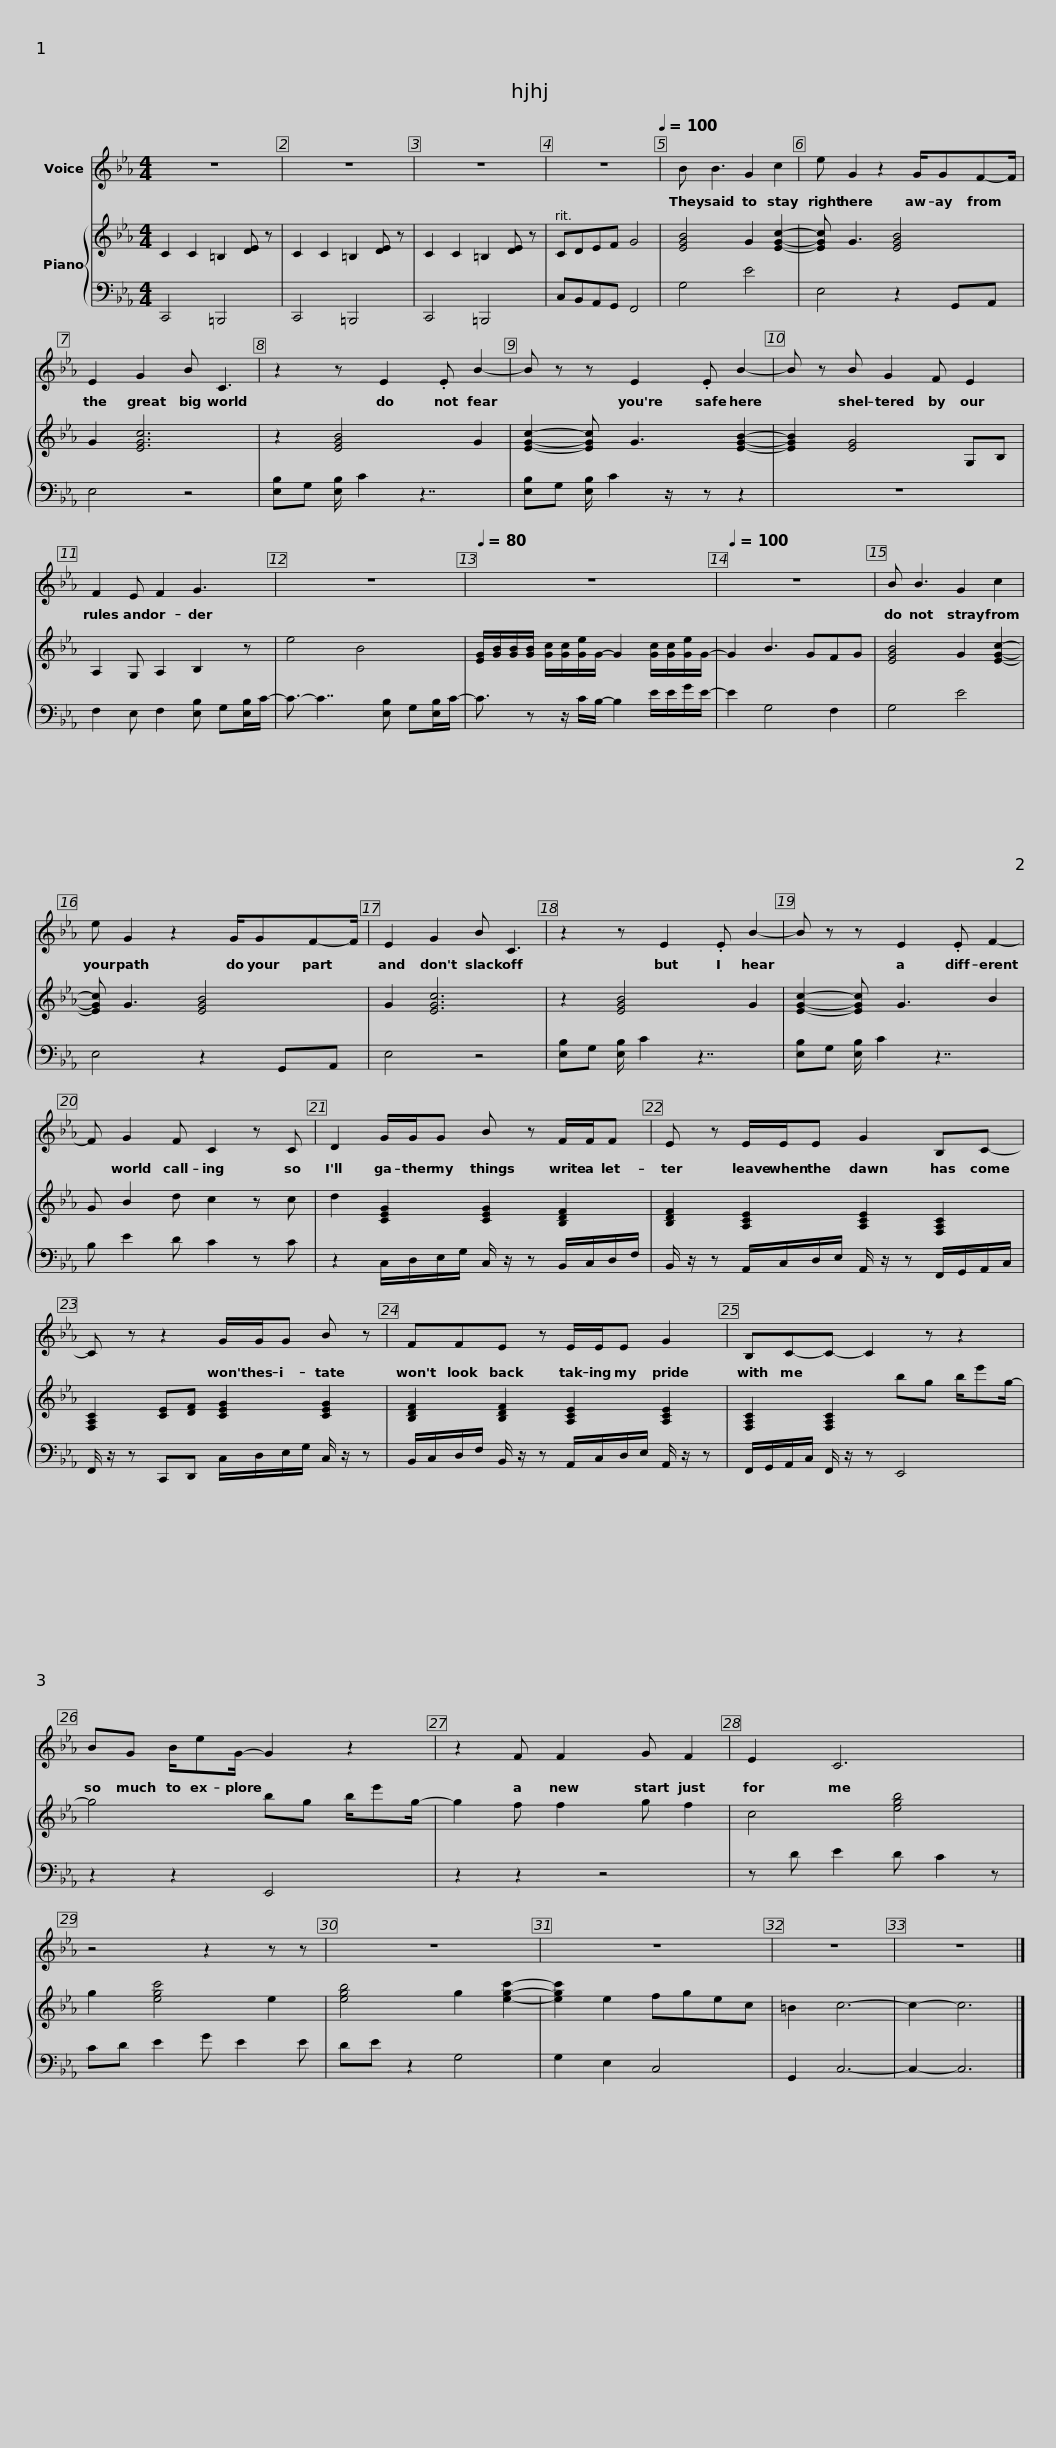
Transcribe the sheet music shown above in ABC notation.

X:1
%%score 1 { 2 | 3 }
L:1/8
M:4/4
I:linebreak $
K:Eb
V:1 treble
V:2 treble
V:3 bass
V:1
 z8 | z8 | z8 | z8[Q:1/4=100] | B B3 G2 c2 |$ %5
 e G2 z2 G/GF-F/ | E2 G2 B C3 | z2 z E2 .E B2- | B z z E2 .E B2- |$ B z B G2 F E2 | %10
 F2 E F2 G3 | z8 |[Q:1/4=80] z8 |$[Q:1/4=100] z8 | B B3 G2 c2 | %15
 e G2 z2 G/GF-F/ | E2 G2 B C3 |$ z2 z E2 .E B2- | B z z E2 .E F2- | F G2 F C2 z C |$ %20
 D2 G/G/G B z F/F/F | E z E/E/E G2 B,C- |$ C z z2 G/G/G B z | FFE z E/E/E G2 |$ B,C-C- C2 z z2 | %25
 BG B/eG/- G2 z2 | z2 F F2 G F2 | E2 C6 |$ z4 z2 z z | z8 | %30
 z8 | z8 | z8 |] %33
V:2
 C2 C2 =B,2 [DE] z | C2 C2 =B,2 [DE] z | C2 C2 =B,2 [DE] z | CDEF G4 | [EGB]4 G2 [EGc]2- |$ %5
 [EGc] G3 [EGB]4 | G2 [EGc]6 | z2 [EGB]4 G2 | [EGc]2- [EGc] G3 [EGB]2- |$ [EGB]2 [EG]4 G,B, | %10
 A,2 G, A,2 B,2 z | e4 B4 | [EG]/[GB]/[GB]/[GB]/ [Gc]/[Gc]/[Ge]/G/- G2 [Gc]/[Gc]/[Ge]/G/- |$ G2 B3 GFG | [EGB]4 G2 [EGc]2- | %15
 [EGc] G3 [EGB]4 | G2 [EGc]6 |$ z2 [EGB]4 G2 | [EGc]2- [EGc] G3 B2 | G B2 d c2 z c |$ %20
 d2 [CEG]2 [CEG]2 [B,DF]2 | [B,DF]2 [A,CE]2 [A,CE]2 [F,A,C]2 |$ [F,A,C]2 [CE][DF] [CEG]2 [CEG]2 | [B,DF]2 [B,DF]2 [A,CE]2 [A,CE]2 |$ [F,A,C]2 [F,A,C]2 bg b/e'g/- | %25
 g4 bg b/e'g/- | g2 f f2 g f2 | c4 [egb]4 |$ g2 [egc']4 e2 | [egb]4 g2 [egc']2- | %30
 [egc']2 e2 fgec | =B2 c6- | c2- c6 |] %33
V:3
 C,,4 =B,,,4 | C,,4 =B,,,4 | C,,4 =B,,,4 | C,B,,A,,G,, F,,4 | G,4 E4 |$ %5
 E,4 z2 G,,A,, | E,4 z4 | [E,B,]G, [E,B,]/ C2 z7/2 | [E,B,]G, [E,B,]/ C2 z/ z z2 |$ z8 | %10
 F,2 E, F,2 [E,B,] G,[E,B,]/C/- | C3/2- C7/2 [E,B,] G,[E,B,]/C/- | C3/2 z z/ C/B,/- B,2 E/E/G/E/- |$ E2 G,4 F,2 | G,4 E4 | %15
 E,4 z2 G,,A,, | E,4 z4 |$ [E,B,]G, [E,B,]/ C2 z7/2 | [E,B,]G, [E,B,]/ C2 z7/2 | B, E2 D C2 z C |$ %20
 z2 C,/D,/E,/G,/ C,/ z/ z B,,/C,/D,/F,/ | B,,/ z/ z A,,/C,/D,/E,/ A,,/ z/ z F,,/G,,/A,,/C,/ |$ F,,/ z/ z C,,D,, C,/D,/E,/G,/ C,/ z/ z | B,,/C,/D,/F,/ B,,/ z/ z A,,/C,/D,/E,/ A,,/ z/ z |$ F,,/G,,/A,,/C,/ F,,/ z/ z E,,4 | %25
 z2 z2 E,,4 | z2 z2 z4 | z D E2 D C2 z |$ CD E2 G E2 E | DE z2 G,4 | %30
 G,2 E,2 C,4 | G,,2 C,6- | C,2- C,6 |] %33
